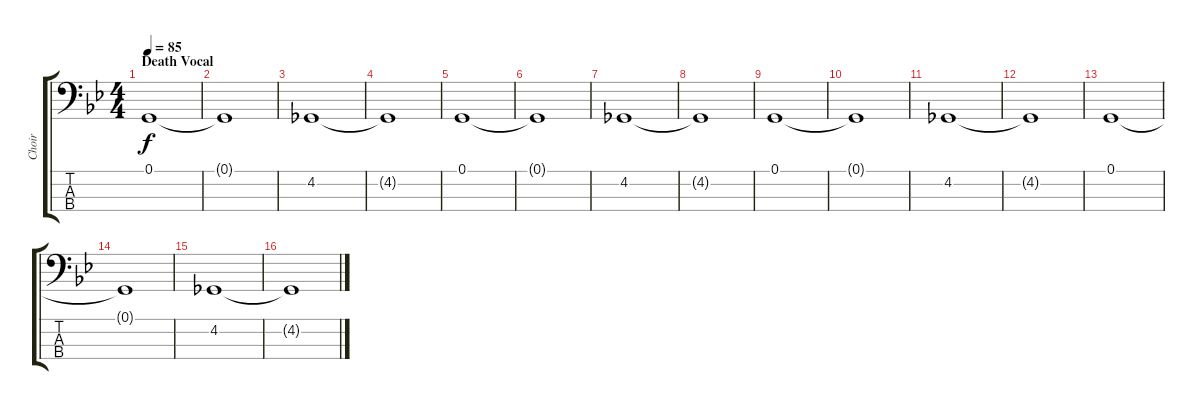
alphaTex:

\track ("Choir" "Choir") {instrument choiraahs}
\staff {score tabs}
\tuning (G2 D2 A1 E1) {hide}
\ts (4 4)
\section ("" "Death Vocal")
\tempo 85
\clef f4
\ks gminor
0.1.1{dy f instrument choiraahs} |
0.1{t}.1 |
4.2.1 |
4.2{t}.1 |
0.1.1 |
0.1{t}.1 |
4.2.1 |
4.2{t}.1 |
0.1.1 |
0.1{t}.1 |
4.2.1 |
4.2{t}.1 |
0.1.1 |
0.1{t}.1 |
4.2.1 |
4.2{t}.1
